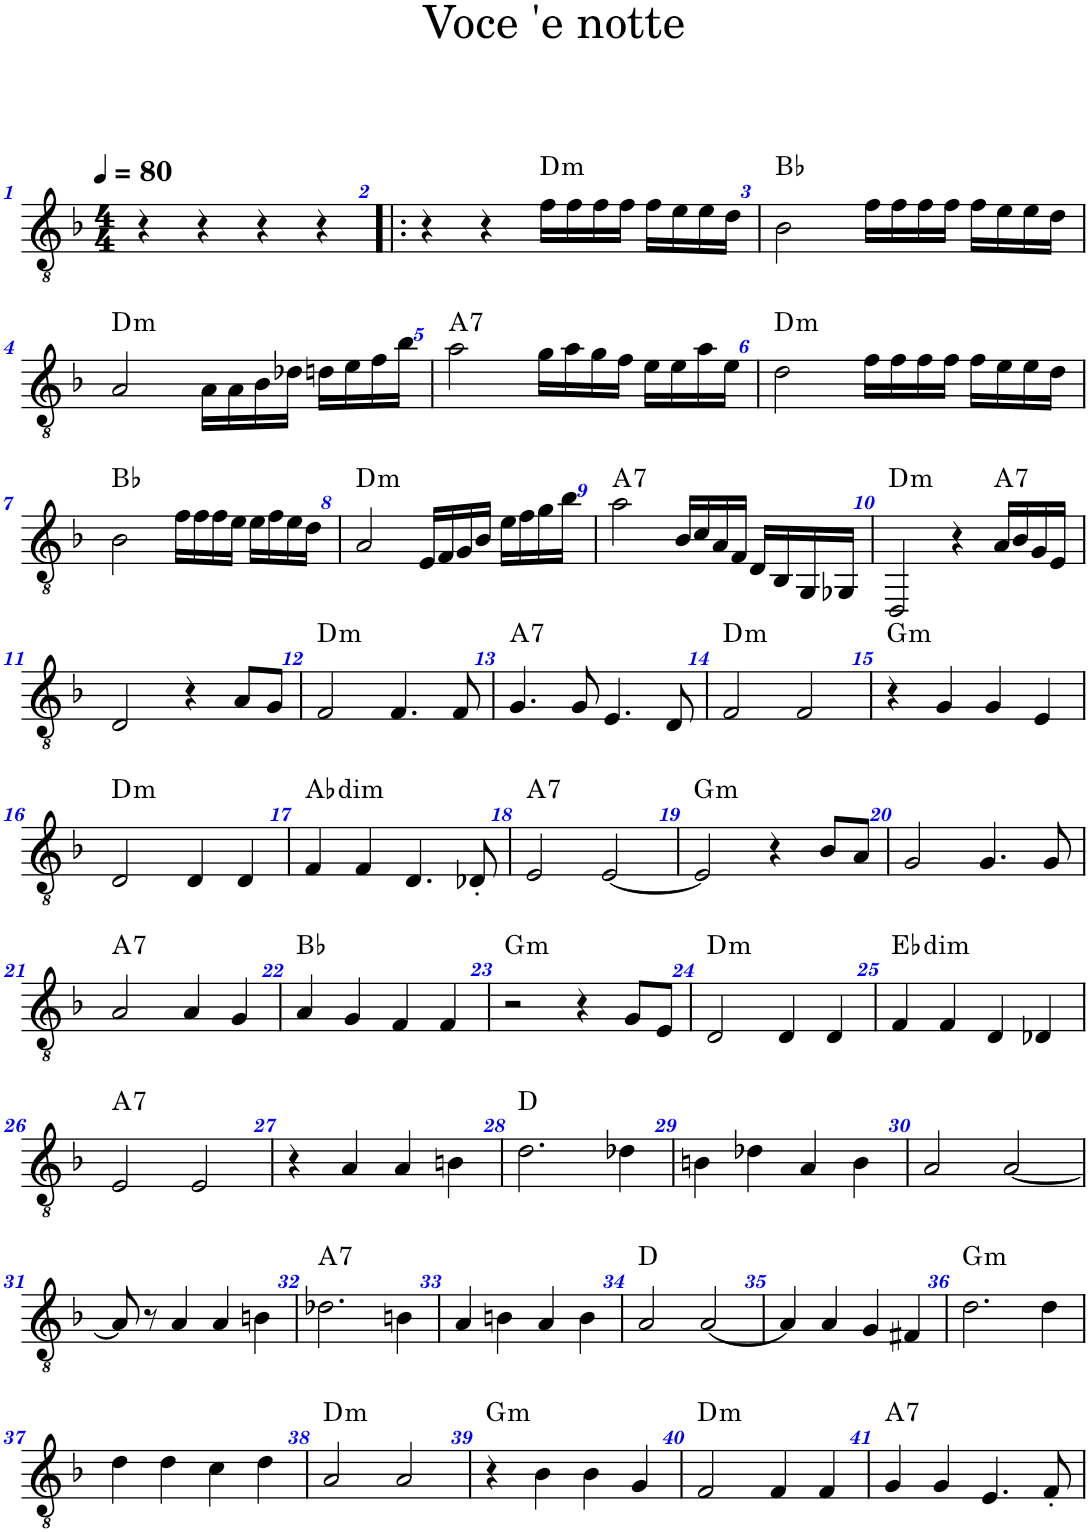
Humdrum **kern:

**kern	**harte
*part1	*part1
*staff1	*
*I"Chitarra	*
*clefGv2	*
*k[b-]	*
*M4/4	*
*MM80	*
=1	=1
4r	.
4r	.
4r	.
4r	.
=2!|:	=2!|:
4r	.
4r	.
!	!LO:H:kt=m
16f\LL	D:min
16f\	.
16f\	.
16f\JJ	.
16f\LL	.
16e\	.
16e\	.
16d\JJ	.
=3	=3
2B-\	Bb:maj
16f\LL	.
16f\	.
16f\	.
16f\JJ	.
16f\LL	.
16e\	.
16e\	.
16d\JJ	.
!!LO:LB:g=z
=4	=4
!	!LO:H:kt=m
2A/	D:min
16A\LL	.
16A\	.
16B-\	.
16d-X\JJ	.
16dn\LL	.
16e\	.
16f\	.
16b-\JJ	.
=5	=5
!	!LO:H:kt=7
2a\	A:7
16g\LL	.
16a\	.
16g\	.
16f\JJ	.
16e\LL	.
16e\	.
16a\	.
16e\JJ	.
=6	=6
!	!LO:H:kt=m
2d\	D:min
16f\LL	.
16f\	.
16f\	.
16f\JJ	.
16f\LL	.
16e\	.
16e\	.
16d\JJ	.
!!LO:LB:g=z
=7	=7
2B-\	Bb:maj
16f\LL	.
16f\	.
16f\	.
16e\JJ	.
16e\LL	.
16f\	.
16e\	.
16d\JJ	.
=8	=8
!	!LO:H:kt=m
2A/	D:min
16E/LL	.
16F/	.
16G/	.
16B-/JJ	.
16e\LL	.
16f\	.
16g\	.
16b-\JJ	.
=9	=9
!	!LO:H:kt=7
2a\	A:7
16B-/LL	.
16c/	.
16A/	.
16F/JJ	.
16D/LL	.
16BB-/	.
16GG/	.
16GG-X/JJ	.
=10	=10
!	!LO:H:kt=m
2DD/	D:min
4r	.
!	!LO:H:kt=7
16A/LL	A:7
16B-/	.
16G/	.
16E/JJ	.
!!LO:LB:g=z
=11	=11
2D/	.
4r	.
8A/L	.
8G/J	.
=12	=12
!	!LO:H:kt=m
2F/	D:min
4.F/	.
8F/	.
=13	=13
!	!LO:H:kt=7
4.G/	A:7
8G/	.
4.E/	.
8D/	.
=14	=14
!	!LO:H:kt=m
2F/	D:min
2F/	.
=15	=15
!	!LO:H:kt=m
4r	G:min
4G/	.
4G/	.
4E/	.
!!LO:LB:g=z
=16	=16
!	!LO:H:kt=m
2D/	D:min
4D/	.
4D/	.
=17	=17
!	!LO:H:kt=dim
4F/	Ab:dim
4F/	.
4.D/	.
8D-X'/	.
=18	=18
!	!LO:H:kt=7
2E/	A:7
[2E/	.
=19	=19
!	!LO:H:kt=m
2E/]	G:min
4r	.
8B-/L	.
8A/J	.
=20	=20
2G/	.
4.G/	.
8G/	.
!!LO:LB:g=z
=21	=21
!	!LO:H:kt=7
2A/	A:7
4A/	.
4G/	.
=22	=22
4A/	Bb:maj
4G/	.
4F/	.
4F/	.
=23	=23
!	!LO:H:kt=m
2r	G:min
4r	.
8G/L	.
8E/J	.
=24	=24
!	!LO:H:kt=m
2D/	D:min
4D/	.
4D/	.
=25	=25
!	!LO:H:kt=dim
4F/	Eb:dim
4F/	.
4D/	.
4D-X/	.
!!LO:LB:g=z
=26	=26
!	!LO:H:kt=7
2E/	A:7
2E/	.
=27	=27
4r	.
4A/	.
4A/	.
4Bn\	.
=28	=28
2.d\	D:maj
4d-X\	.
=29	=29
4Bn\	.
4d-X\	.
4A/	.
4B\	.
=30	=30
2A/	.
[2A/	.
!!LO:LB:g=z
=31	=31
8A/]	.
8r	.
4A/	.
4A/	.
4Bn\	.
=32	=32
!	!LO:H:kt=7
2.d-X\	A:7
4Bn\	.
=33	=33
4A/	.
4Bn\	.
4A/	.
4B\	.
=34	=34
2A/	D:maj
[2A/	.
=35	=35
4A/]	.
4A/	.
4G/	.
4F#X/	.
=36	=36
!	!LO:H:kt=m
2.d\	G:min
4d\	.
!!LO:LB:g=z
=37	=37
4d\	.
4d\	.
4c\	.
4d\	.
=38	=38
!	!LO:H:kt=m
2A/	D:min
2A/	.
=39	=39
!	!LO:H:kt=m
4r	G:min
4B-\	.
4B-\	.
4G/	.
=40	=40
!	!LO:H:kt=m
2F/	D:min
4F/	.
4F/	.
=41	=41
!	!LO:H:kt=7
4G/	A:7
4G/	.
4.E/	.
8F'/	.
=	=
*-	*-
